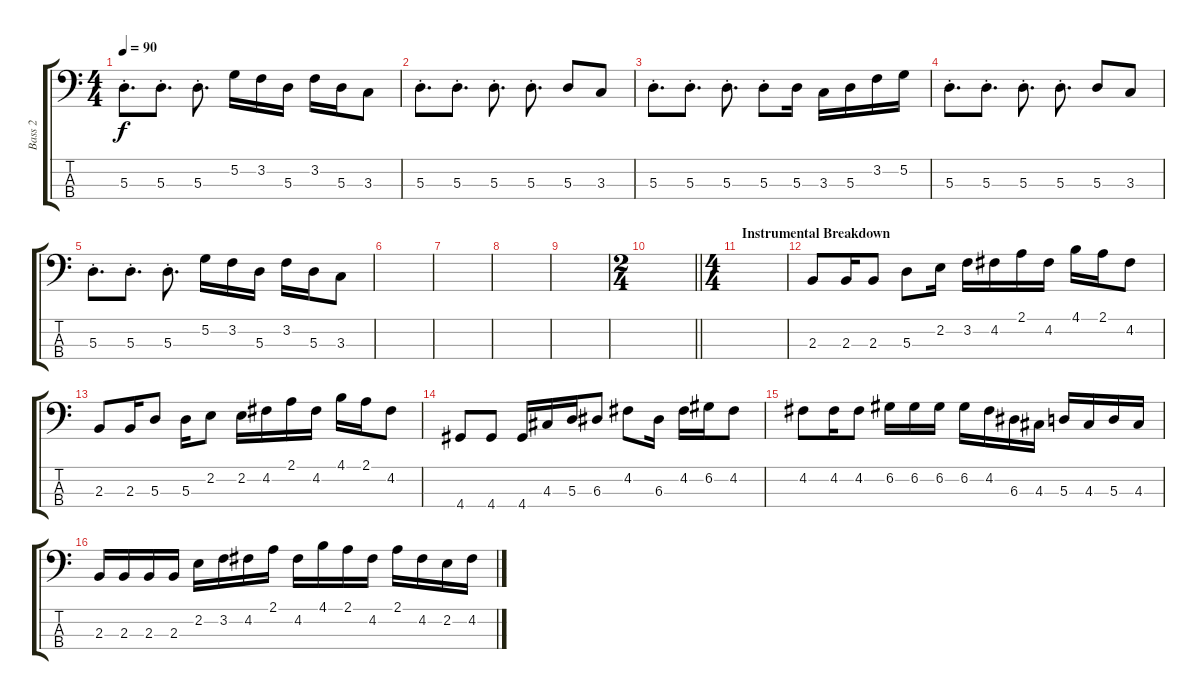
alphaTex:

\track ("Bass 2" "Bass 2") {instrument electricbassfinger}
\staff {score tabs}
\tuning (G2 D2 A1 E1) {hide}
\ts (4 4)
\tempo 90
\clef f4
\ks c
5.3{st}.8{d dy f} 5.3{st}.8{d} 5.3{st}.8{d} 5.2.16 3.2.16 5.3.16 3.2.16 5.3.16 3.3.8 |
5.3{st}.8{d} 5.3{st}.8{d} 5.3{st}.8{d} 5.3{st}.8{d} 5.3.8 3.3.8 |
5.3{st}.8{d} 5.3{st}.8{d} 5.3{st}.8{d} 5.3{st}.8 5.3.16 3.3.16 5.3.16 3.2.16 5.2.16 |
5.3{st}.8{d} 5.3{st}.8{d} 5.3{st}.8{d} 5.3{st}.8{d} 5.3.8 3.3.8 |
5.3{st}.8{d} 5.3{st}.8{d} 5.3{st}.8{d} 5.2.16 3.2.16 5.3.16 3.2.16 5.3.16 3.3.8 |
|
|
|
|
\ts (2 4)
\barLineRight lightlight
|
\ts (4 4)
\section ("" "Instrumental Breakdown")
|
2.3.8 2.3.16 2.3.8 5.3.8 2.2.16 3.2.16 4.2.16 2.1.16 4.2.16 4.1.16 2.1.16 4.2.8 |
2.3.8 2.3.16 5.3.8 5.3.16 2.2.8 2.2.16 4.2.16 2.1.16 4.2.16 4.1.16 2.1.16 4.2.8 |
4.4.8 4.4.8 4.4.16 4.3.16 5.3.16 6.3.8 4.2.8 6.3.16 4.2.16 6.2.16 4.2.8 |
4.2.8 4.2.16 4.2.8 6.2.16 6.2.16 6.2.16 6.2.16 4.2.16 6.3.16 4.3.16 5.3.16 4.3.16 5.3.16 4.3.16 |
2.3.16 2.3.16 2.3.16 2.3.16 2.2.16 3.2.16 4.2.16 2.1.16 4.2.16 4.1.16 2.1.16 4.2.16 2.1.16 4.2.16 2.2.16 4.2.16
